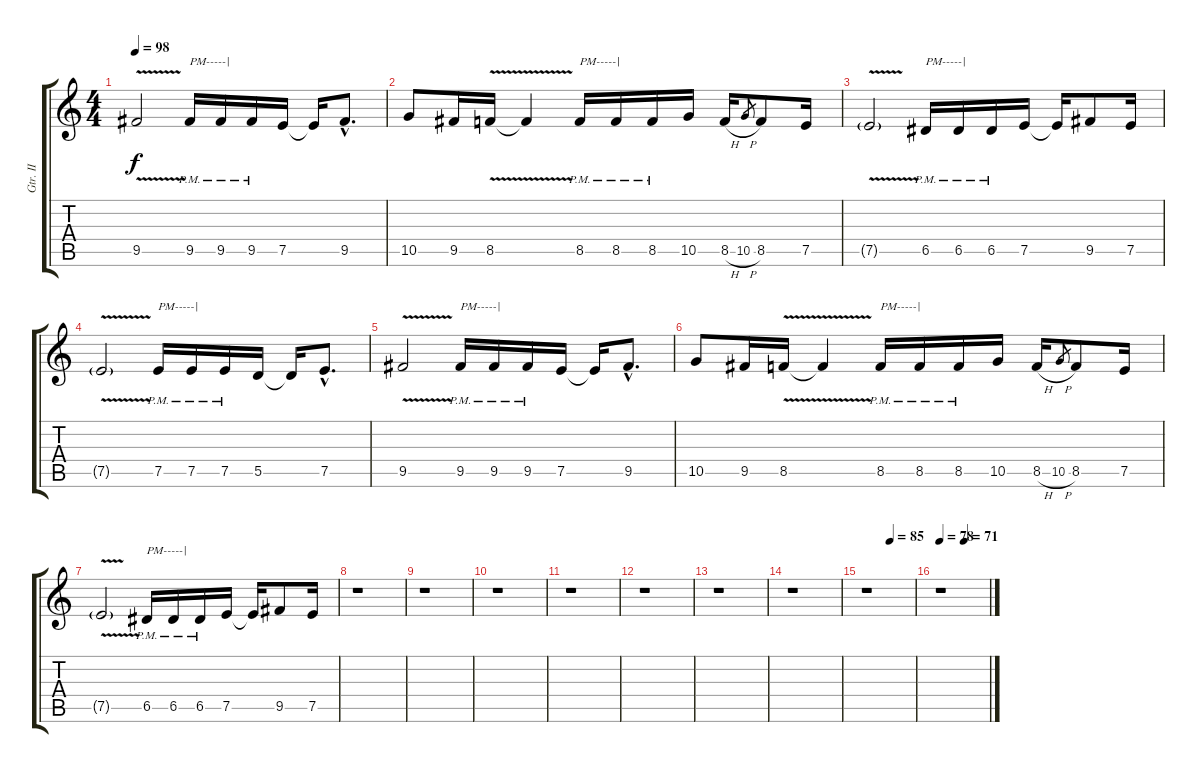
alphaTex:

\track ("Gtr. II" "Gtr. II") {instrument distortionguitar}
\staff {score tabs}
\tuning (E4 B3 G3 D3 A2 E2) {hide}
\ts (4 4)
\tempo 98
\clef g2
\ks c
9.5{v}.2{dy f} 9.5{pm}.16{txt "PM-----|"} 9.5{pm}.16 9.5{pm}.16 7.5.16 7.5{t}.16 9.5{hac}.8{d} |
10.5.8 9.5.16 8.5{v}.16 8.5{v t}.4 8.5{pm}.16{txt "PM-----|"} 8.5{pm}.16 8.5{pm}.16 10.5.16 8.5{h}.16 10.5{h}.8{gr} 8.5.8 7.5.16 |
7.5{v g}.2 6.5{pm}.16{txt "PM-----|"} 6.5{pm}.16 6.5{pm}.16 7.5.16 7.5{t}.16 9.5.8 7.5.16 |
7.5{v g}.2 7.5{pm}.16{txt "PM-----|"} 7.5{pm}.16 7.5{pm}.16 5.5.16 5.5{t}.16 7.5{hac}.8{d} |
9.5{v}.2 9.5{pm}.16{txt "PM-----|"} 9.5{pm}.16 9.5{pm}.16 7.5.16 7.5{t}.16 9.5{hac}.8{d} |
10.5.8 9.5.16 8.5{v}.16 8.5{v t}.4 8.5{pm}.16{txt "PM-----|"} 8.5{pm}.16 8.5{pm}.16 10.5.16 8.5{h}.16 10.5{h}.8{gr} 8.5.8 7.5.16 |
7.5{v g}.2 6.5{pm}.16{txt "PM-----|"} 6.5{pm}.16 6.5{pm}.16 7.5.16 7.5{t}.16 9.5.8 7.5.16 |
r.1 |
r.1 |
r.1 |
r.1 |
r.1 |
r.1 |
r.1 |
\tempo (85 0.5)
r.1 |
\tempo 78
\tempo (71 0.5)
r.1
